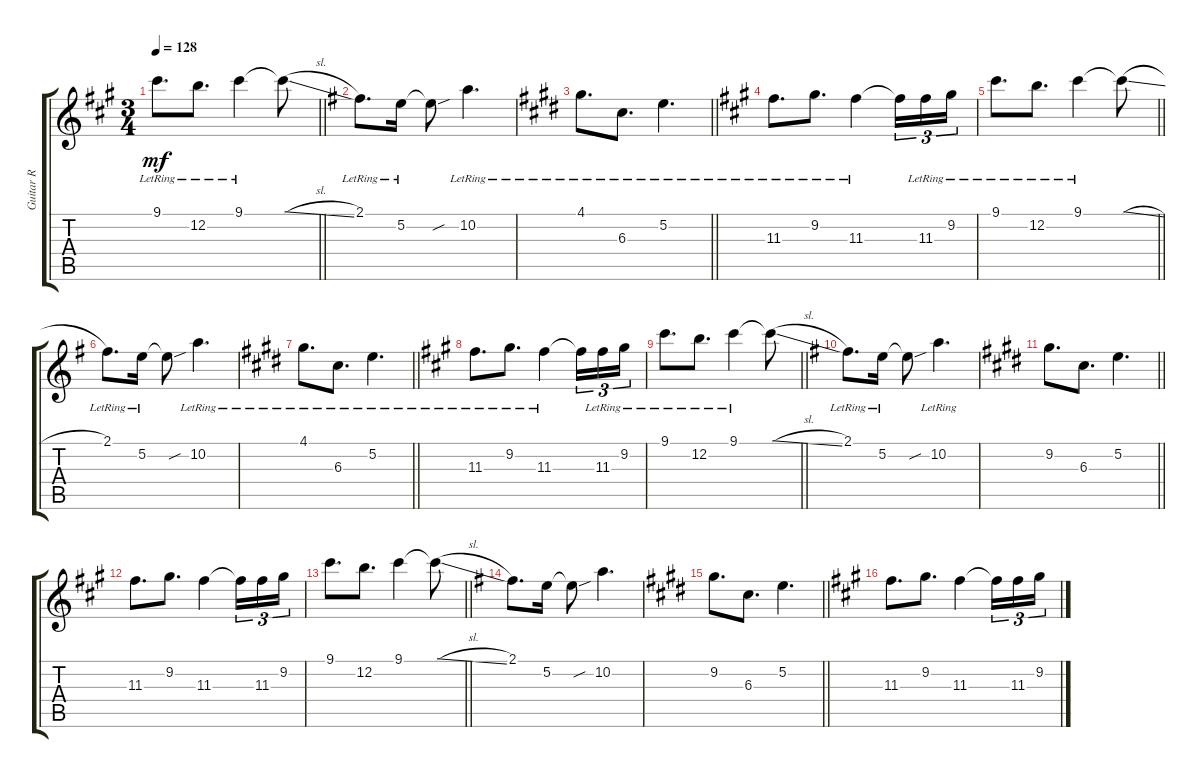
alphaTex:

\track ("Guitar R" "Guitar R") {instrument distortionguitar}
\staff {score tabs}
\tuning (E4 B3 G3 D3 A2 D2) {hide}
\ts (3 4)
\tempo 128
\clef g2
\barLineRight lightlight
\ks a
9.1{lr}.8{d dy mf} 12.2{lr}.8{d} 9.1{lr}.4 9.1{sl t}.8 |
\ks g
2.1{lr}.8{d} 5.2{lr}.16 5.2{sou t}.8 10.2{lr}.4{d} |
\barLineRight lightlight
\ks e
4.1{lr}.8{d} 6.3{lr}.8{d} 5.2{lr}.4{d} |
\ks a
11.3{lr}.8{d} 9.2{lr}.8{d} 11.3{lr}.4 11.3{t}.16{tu (3 2)} 11.3{lr}.16{tu (3 2)} 9.2{lr}.16{tu (3 2)} |
\barLineRight lightlight
9.1{lr}.8{d} 12.2{lr}.8{d} 9.1{lr}.4 9.1{sl t}.8 |
\ks g
2.1{lr}.8{d} 5.2{lr}.16 5.2{sou t}.8 10.2{lr}.4{d} |
\barLineRight lightlight
\ks e
4.1{lr}.8{d} 6.3{lr}.8{d} 5.2{lr}.4{d} |
\ks a
11.3{lr}.8{d} 9.2{lr}.8{d} 11.3{lr}.4 11.3{t}.16{tu (3 2)} 11.3{lr}.16{tu (3 2)} 9.2{lr}.16{tu (3 2)} |
\barLineRight lightlight
9.1{lr}.8{d} 12.2{lr}.8{d} 9.1{lr}.4 9.1{sl t}.8 |
\ks g
2.1{lr}.8{d} 5.2{lr}.16 5.2{sou t}.8 10.2{lr}.4{d} |
\barLineRight lightlight
\ks e
9.2.8{d instrument distortionguitar} 6.3.8{d} 5.2.4{d} |
\ks a
11.3.8{d} 9.2.8{d} 11.3.4 11.3{t}.16{tu (3 2)} 11.3.16{tu (3 2)} 9.2.16{tu (3 2)} |
\barLineRight lightlight
9.1.8{d} 12.2.8{d} 9.1.4 9.1{sl t}.8 |
\ks g
2.1.8{d} 5.2.16 5.2{sou t}.8 10.2.4{d} |
\barLineRight lightlight
\ks e
9.2.8{d} 6.3.8{d} 5.2.4{d} |
\ks a
11.3.8{d} 9.2.8{d} 11.3.4 11.3{t}.16{tu (3 2)} 11.3.16{tu (3 2)} 9.2.16{tu (3 2)}
